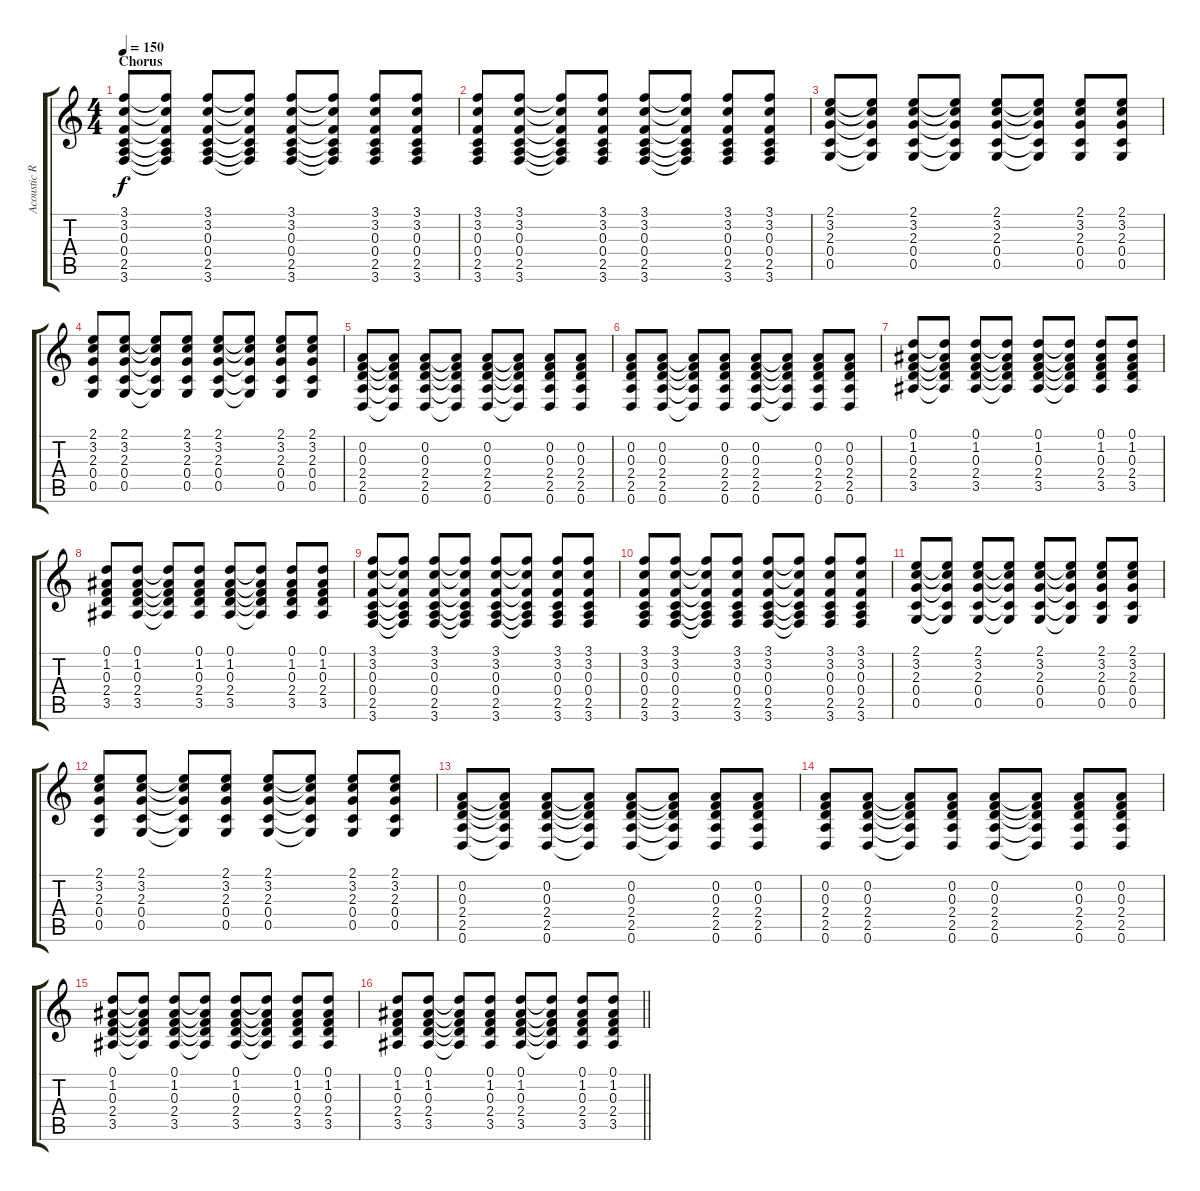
\track ("Acoustic Rhytm Guitar [R]" "Acoustic R") {instrument acousticguitarsteel}
\staff {score tabs}
\tuning (D4 A3 F3 C3 G2 D2) {hide}
\ts (4 4)
\section ("" "Chorus")
\tempo 150
\clef g2
\ks c
(3.1 3.2 0.3 0.4 2.5 3.6).8{dy f} (3.1{t} 3.2{t} 0.3{t} 0.4{t} 2.5{t} 3.6{t}).8 (3.1 3.2 0.3 0.4 2.5 3.6).8 (3.1{t} 3.2{t} 0.3{t} 0.4{t} 2.5{t} 3.6{t}).8 (3.1 3.2 0.3 0.4 2.5 3.6).8 (3.1{t} 3.2{t} 0.3{t} 0.4{t} 2.5{t} 3.6{t}).8 (3.1 3.2 0.3 0.4 2.5 3.6).8 (3.1 3.2 0.3 0.4 2.5 3.6).8 |
(3.1 3.2 0.3 0.4 2.5 3.6).8 (3.1 3.2 0.3 0.4 2.5 3.6).8 (3.1{t} 3.2{t} 0.3{t} 0.4{t} 2.5{t} 3.6{t}).8 (3.1 3.2 0.3 0.4 2.5 3.6).8 (3.1 3.2 0.3 0.4 2.5 3.6).8 (3.1{t} 3.2{t} 0.3{t} 0.4{t} 2.5{t} 3.6{t}).8 (3.1 3.2 0.3 0.4 2.5 3.6).8 (3.1 3.2 0.3 0.4 2.5 3.6).8 |
(2.1 3.2 2.3 0.4 0.5).8 (2.1{t} 3.2{t} 2.3{t} 0.4{t} 0.5{t}).8 (2.1 3.2 2.3 0.4 0.5).8 (2.1{t} 3.2{t} 2.3{t} 0.4{t} 0.5{t}).8 (2.1 3.2 2.3 0.4 0.5).8 (2.1{t} 3.2{t} 2.3{t} 0.4{t} 0.5{t}).8 (2.1 3.2 2.3 0.4 0.5).8 (2.1 3.2 2.3 0.4 0.5).8 |
(2.1 3.2 2.3 0.4 0.5).8 (2.1 3.2 2.3 0.4 0.5).8 (2.1{t} 3.2{t} 2.3{t} 0.4{t} 0.5{t}).8 (2.1 3.2 2.3 0.4 0.5).8 (2.1 3.2 2.3 0.4 0.5).8 (2.1{t} 3.2{t} 2.3{t} 0.4{t} 0.5{t}).8 (2.1 3.2 2.3 0.4 0.5).8 (2.1 3.2 2.3 0.4 0.5).8 |
(0.2 0.3 2.4 2.5 0.6).8 (0.2{t} 0.3{t} 2.4{t} 2.5{t} 0.6{t}).8 (0.2 0.3 2.4 2.5 0.6).8 (0.2{t} 0.3{t} 2.4{t} 2.5{t} 0.6{t}).8 (0.2 0.3 2.4 2.5 0.6).8 (0.2{t} 0.3{t} 2.4{t} 2.5{t} 0.6{t}).8 (0.2 0.3 2.4 2.5 0.6).8 (0.2 0.3 2.4 2.5 0.6).8 |
(0.2 0.3 2.4 2.5 0.6).8 (0.2 0.3 2.4 2.5 0.6).8 (0.2{t} 0.3{t} 2.4{t} 2.5{t} 0.6{t}).8 (0.2 0.3 2.4 2.5 0.6).8 (0.2 0.3 2.4 2.5 0.6).8 (0.2{t} 0.3{t} 2.4{t} 2.5{t} 0.6{t}).8 (0.2 0.3 2.4 2.5 0.6).8 (0.2 0.3 2.4 2.5 0.6).8 |
(0.1 1.2 0.3 2.4 3.5).8 (0.1{t} 1.2{t} 0.3{t} 2.4{t} 3.5{t}).8 (0.1 1.2 0.3 2.4 3.5).8 (0.1{t} 1.2{t} 0.3{t} 2.4{t} 3.5{t}).8 (0.1 1.2 0.3 2.4 3.5).8 (0.1{t} 1.2{t} 0.3{t} 2.4{t} 3.5{t}).8 (0.1 1.2 0.3 2.4 3.5).8 (0.1 1.2 0.3 2.4 3.5).8 |
(0.1 1.2 0.3 2.4 3.5).8 (0.1 1.2 0.3 2.4 3.5).8 (0.1{t} 1.2{t} 0.3{t} 2.4{t} 3.5{t}).8 (0.1 1.2 0.3 2.4 3.5).8 (0.1 1.2 0.3 2.4 3.5).8 (0.1{t} 1.2{t} 0.3{t} 2.4{t} 3.5{t}).8 (0.1 1.2 0.3 2.4 3.5).8 (0.1 1.2 0.3 2.4 3.5).8 |
(3.1 3.2 0.3 0.4 2.5 3.6).8 (3.1{t} 3.2{t} 0.3{t} 0.4{t} 2.5{t} 3.6{t}).8 (3.1 3.2 0.3 0.4 2.5 3.6).8 (3.1{t} 3.2{t} 0.3{t} 0.4{t} 2.5{t} 3.6{t}).8 (3.1 3.2 0.3 0.4 2.5 3.6).8 (3.1{t} 3.2{t} 0.3{t} 0.4{t} 2.5{t} 3.6{t}).8 (3.1 3.2 0.3 0.4 2.5 3.6).8 (3.1 3.2 0.3 0.4 2.5 3.6).8 |
(3.1 3.2 0.3 0.4 2.5 3.6).8 (3.1 3.2 0.3 0.4 2.5 3.6).8 (3.1{t} 3.2{t} 0.3{t} 0.4{t} 2.5{t} 3.6{t}).8 (3.1 3.2 0.3 0.4 2.5 3.6).8 (3.1 3.2 0.3 0.4 2.5 3.6).8 (3.1{t} 3.2{t} 0.3{t} 0.4{t} 2.5{t} 3.6{t}).8 (3.1 3.2 0.3 0.4 2.5 3.6).8 (3.1 3.2 0.3 0.4 2.5 3.6).8 |
(2.1 3.2 2.3 0.4 0.5).8 (2.1{t} 3.2{t} 2.3{t} 0.4{t} 0.5{t}).8 (2.1 3.2 2.3 0.4 0.5).8 (2.1{t} 3.2{t} 2.3{t} 0.4{t} 0.5{t}).8 (2.1 3.2 2.3 0.4 0.5).8 (2.1{t} 3.2{t} 2.3{t} 0.4{t} 0.5{t}).8 (2.1 3.2 2.3 0.4 0.5).8 (2.1 3.2 2.3 0.4 0.5).8 |
(2.1 3.2 2.3 0.4 0.5).8 (2.1 3.2 2.3 0.4 0.5).8 (2.1{t} 3.2{t} 2.3{t} 0.4{t} 0.5{t}).8 (2.1 3.2 2.3 0.4 0.5).8 (2.1 3.2 2.3 0.4 0.5).8 (2.1{t} 3.2{t} 2.3{t} 0.4{t} 0.5{t}).8 (2.1 3.2 2.3 0.4 0.5).8 (2.1 3.2 2.3 0.4 0.5).8 |
(0.2 0.3 2.4 2.5 0.6).8 (0.2{t} 0.3{t} 2.4{t} 2.5{t} 0.6{t}).8 (0.2 0.3 2.4 2.5 0.6).8 (0.2{t} 0.3{t} 2.4{t} 2.5{t} 0.6{t}).8 (0.2 0.3 2.4 2.5 0.6).8 (0.2{t} 0.3{t} 2.4{t} 2.5{t} 0.6{t}).8 (0.2 0.3 2.4 2.5 0.6).8 (0.2 0.3 2.4 2.5 0.6).8 |
(0.2 0.3 2.4 2.5 0.6).8 (0.2 0.3 2.4 2.5 0.6).8 (0.2{t} 0.3{t} 2.4{t} 2.5{t} 0.6{t}).8 (0.2 0.3 2.4 2.5 0.6).8 (0.2 0.3 2.4 2.5 0.6).8 (0.2{t} 0.3{t} 2.4{t} 2.5{t} 0.6{t}).8 (0.2 0.3 2.4 2.5 0.6).8 (0.2 0.3 2.4 2.5 0.6).8 |
(0.1 1.2 0.3 2.4 3.5).8 (0.1{t} 1.2{t} 0.3{t} 2.4{t} 3.5{t}).8 (0.1 1.2 0.3 2.4 3.5).8 (0.1{t} 1.2{t} 0.3{t} 2.4{t} 3.5{t}).8 (0.1 1.2 0.3 2.4 3.5).8 (0.1{t} 1.2{t} 0.3{t} 2.4{t} 3.5{t}).8 (0.1 1.2 0.3 2.4 3.5).8 (0.1 1.2 0.3 2.4 3.5).8 |
\barLineRight lightlight
(0.1 1.2 0.3 2.4 3.5).8 (0.1 1.2 0.3 2.4 3.5).8 (0.1{t} 1.2{t} 0.3{t} 2.4{t} 3.5{t}).8 (0.1 1.2 0.3 2.4 3.5).8 (0.1 1.2 0.3 2.4 3.5).8 (0.1{t} 1.2{t} 0.3{t} 2.4{t} 3.5{t}).8 (0.1 1.2 0.3 2.4 3.5).8 (0.1 1.2 0.3 2.4 3.5).8
